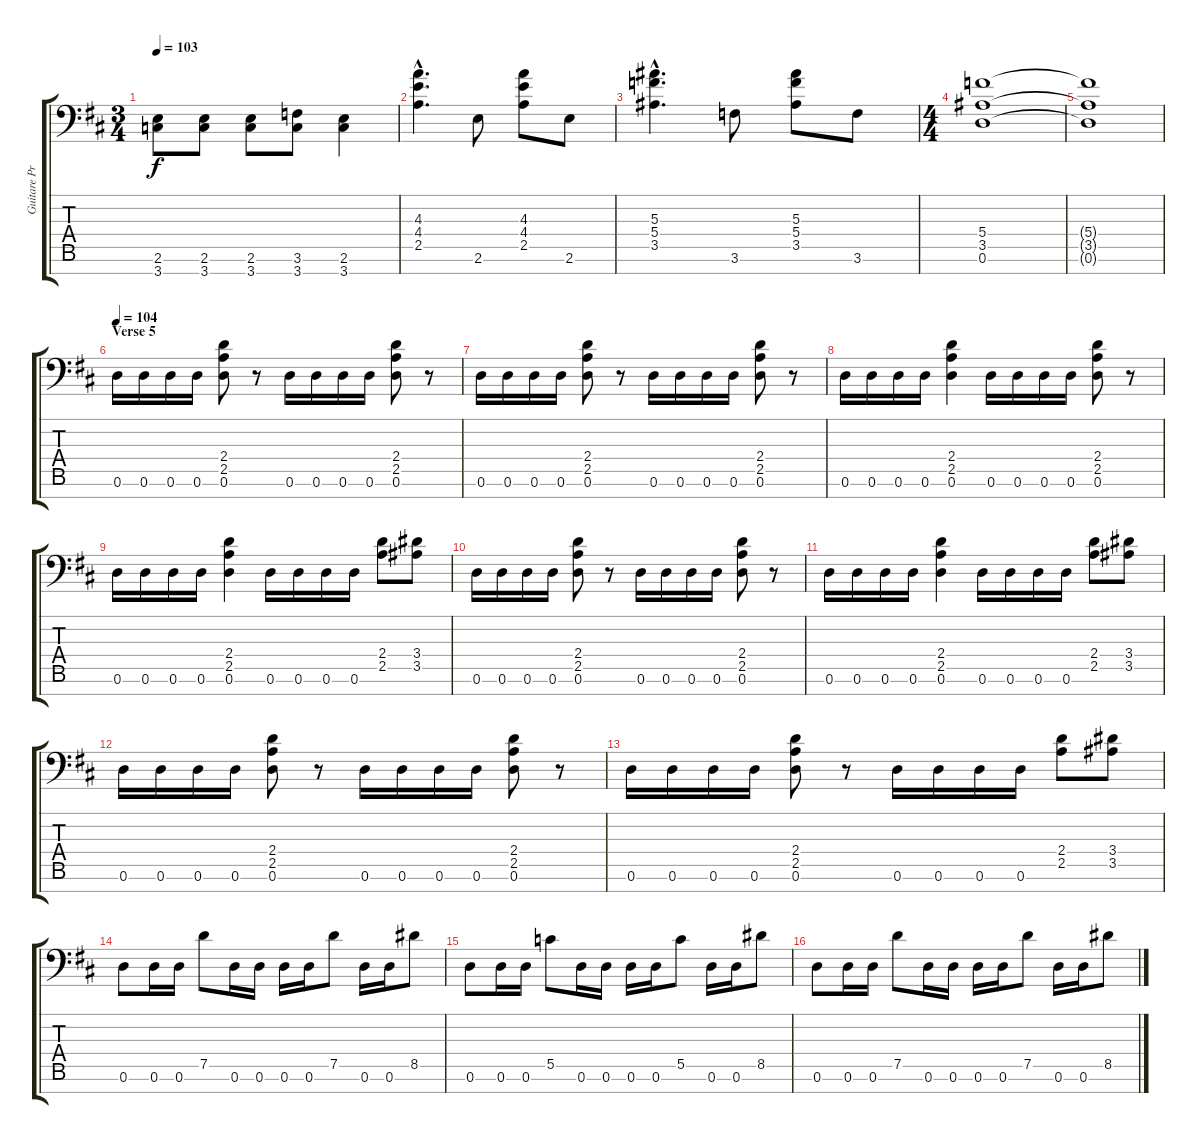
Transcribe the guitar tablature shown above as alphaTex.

\track ("Guitare Prin." "Guitare Pr") {instrument electricguitarclean}
\staff {score tabs}
\tuning (D4 A3 F3 C3 G2 D2 A1) {hide}
\ts (3 4)
\tempo 103
\clef f4
\ks bminor
(2.6 3.7).8{dy f} (2.6 3.7).8 (2.6 3.7).8 (3.6 3.7).8 (2.6 3.7).4 |
(4.3{hac} 4.4{hac} 2.5{hac}).4{d} 2.6.8 (4.3 4.4 2.5).8 2.6.8 |
(5.3{hac} 5.4{hac} 3.5{hac}).4{d} 3.6.8 (5.3 5.4 3.5).8 3.6.8 |
\ts (4 4)
(5.4 3.5 0.6).1 |
(5.4{t} 3.5{t} 0.6{t}).1 |
\section ("" "Verse 5")
\tempo 104
0.6.16{volume 16 instrument distortionguitar} 0.6.16 0.6.16 0.6.16 (2.4 2.5 0.6).8 r.8 0.6.16 0.6.16 0.6.16 0.6.16 (2.4 2.5 0.6).8 r.8 |
0.6.16 0.6.16 0.6.16 0.6.16 (2.4 2.5 0.6).8 r.8 0.6.16 0.6.16 0.6.16 0.6.16 (2.4 2.5 0.6).8 r.8 |
0.6.16 0.6.16 0.6.16 0.6.16 (2.4 2.5 0.6).4 0.6.16 0.6.16 0.6.16 0.6.16 (2.4 2.5 0.6).8 r.8 |
0.6.16 0.6.16 0.6.16 0.6.16 (2.4 2.5 0.6).4 0.6.16 0.6.16 0.6.16 0.6.16 (2.4 2.5).8 (3.4 3.5).8 |
0.6.16 0.6.16 0.6.16 0.6.16 (2.4 2.5 0.6).8 r.8 0.6.16 0.6.16 0.6.16 0.6.16 (2.4 2.5 0.6).8 r.8 |
0.6.16 0.6.16 0.6.16 0.6.16 (2.4 2.5 0.6).4 0.6.16 0.6.16 0.6.16 0.6.16 (2.4 2.5).8 (3.4 3.5).8 |
0.6.16 0.6.16 0.6.16 0.6.16 (2.4 2.5 0.6).8 r.8 0.6.16 0.6.16 0.6.16 0.6.16 (2.4 2.5 0.6).8 r.8 |
0.6.16 0.6.16 0.6.16 0.6.16 (2.4 2.5 0.6).8 r.8 0.6.16 0.6.16 0.6.16 0.6.16 (2.4 2.5).8 (3.4 3.5).8 |
0.6.8 0.6.16 0.6.16 7.5.8 0.6.16 0.6.16 0.6.16 0.6.16 7.5.8 0.6.16 0.6.16 8.5.8 |
0.6.8 0.6.16 0.6.16 5.5.8 0.6.16 0.6.16 0.6.16 0.6.16 5.5.8 0.6.16 0.6.16 8.5.8 |
0.6.8 0.6.16 0.6.16 7.5.8 0.6.16 0.6.16 0.6.16 0.6.16 7.5.8 0.6.16 0.6.16 8.5.8
